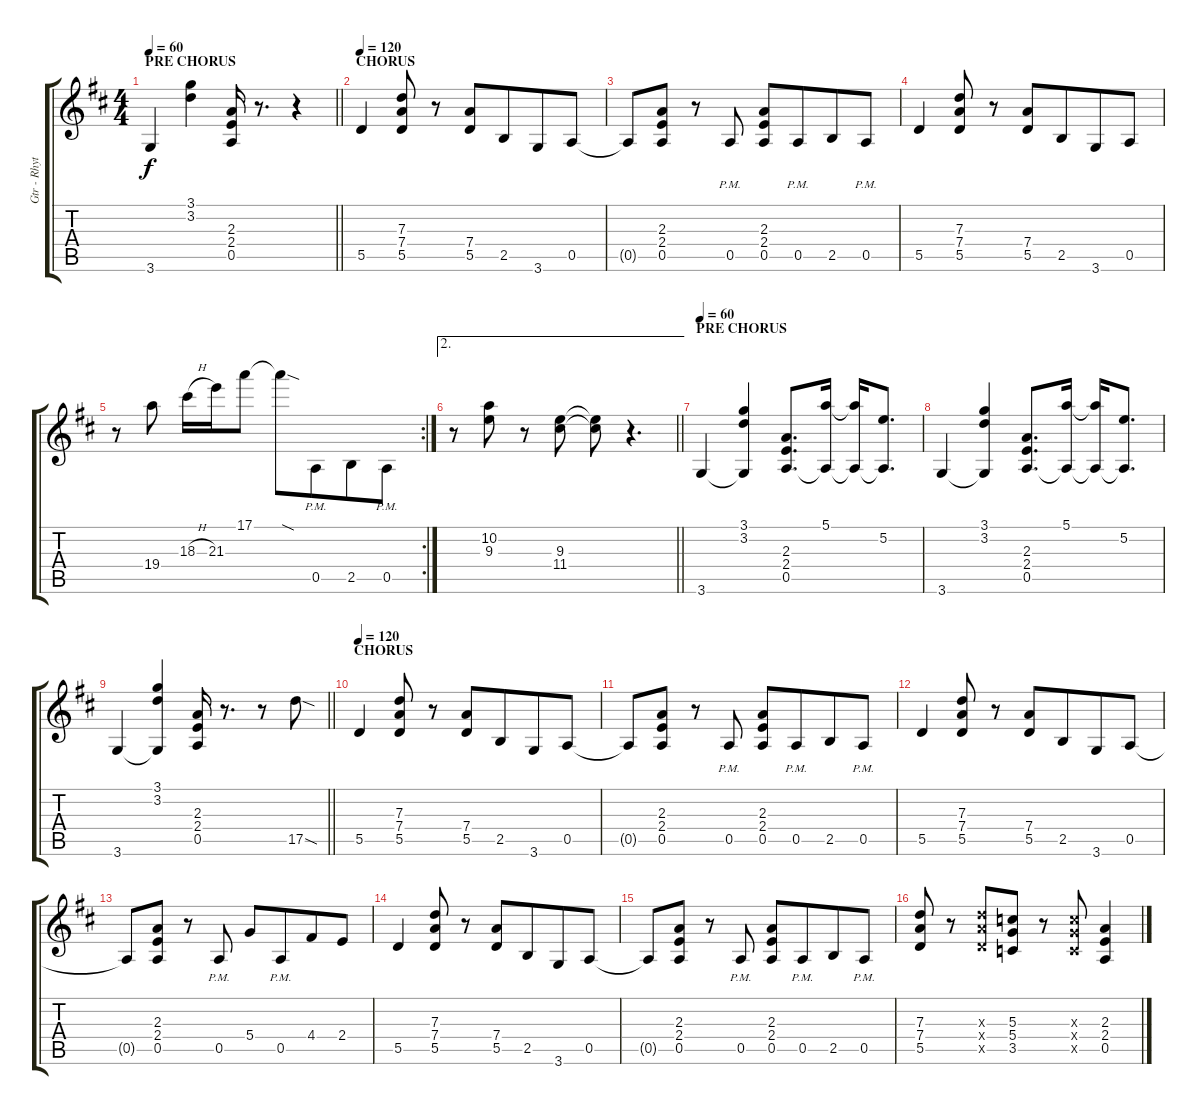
\track ("Gtr - Rhythm 2" "Gtr - Rhyt") {instrument overdrivenguitar}
\staff {score tabs}
\tuning (E4 B3 G3 D3 A2 E2) {hide}
\ts (4 4)
\section ("" "PRE CHORUS")
\tempo 60
\clef g2
\barLineRight lightlight
\ks d
3.6.4{dy f} (3.1 3.2).4 (2.3 2.4 0.5).16 r.8{d} r.4 |
\section ("" "CHORUS")
\tempo 120
5.5.4 (7.3 7.4 5.5).8 r.8 (7.4 5.5).8 2.5.8{beam merge} 3.6.8 0.5.8 |
0.5{t}.8 (2.3 2.4 0.5).8 r.8 0.5{pm}.8 (2.3 2.4 0.5).8 0.5{pm}.8{beam merge} 2.5.8 0.5{pm}.8 |
5.5.4 (7.3 7.4 5.5).8 r.8 (7.4 5.5).8 2.5.8{beam merge} 3.6.8 0.5.8 |
\rc 2
r.8 19.4.8 18.3{h}.16 21.3.16 17.1.8 17.1{sod t}.8 0.5{pm}.8{beam merge} 2.5.8 0.5{pm}.8 |
\ae 2
\barLineRight lightlight
r.8 (10.2 9.3).8 r.8 (9.3 11.4).8 (9.3{t} 11.4{t}).8 r.4{d} |
\section ("" "PRE CHORUS")
\tempo 60
3.6.4 (3.1 3.2 3.6{t}).4 (2.3 2.4 0.5).8{d} (5.1 0.5{t}).16 (5.1{t} 0.5{t}).16 (5.2 0.5{t}).8{d} |
3.6.4 (3.1 3.2 3.6{t}).4 (2.3 2.4 0.5).8{d} (5.1 0.5{t}).16 (5.1{t} 0.5{t}).16 (5.2 0.5{t}).8{d} |
\barLineRight lightlight
3.6.4 (3.1 3.2 3.6{t}).4 (2.3 2.4 0.5).16 r.8{d} r.8 17.5{sod}.8 |
\section ("" "CHORUS")
\tempo 120
5.5.4 (7.3 7.4 5.5).8 r.8 (7.4 5.5).8 2.5.8{beam merge} 3.6.8 0.5.8 |
0.5{t}.8 (2.3 2.4 0.5).8 r.8 0.5{pm}.8 (2.3 2.4 0.5).8 0.5{pm}.8{beam merge} 2.5.8 0.5{pm}.8 |
5.5.4 (7.3 7.4 5.5).8 r.8 (7.4 5.5).8 2.5.8{beam merge} 3.6.8 0.5.8 |
0.5{t}.8 (2.3 2.4 0.5).8 r.8 0.5{pm}.8 5.4.8 0.5{pm}.8{beam merge} 4.4.8 2.4.8 |
5.5.4 (7.3 7.4 5.5).8 r.8 (7.4 5.5).8 2.5.8{beam merge} 3.6.8 0.5.8 |
0.5{t}.8 (2.3 2.4 0.5).8 r.8 0.5{pm}.8 (2.3 2.4 0.5).8 0.5{pm}.8{beam merge} 2.5.8 0.5{pm}.8 |
(7.3 7.4 5.5).8 r.8 (7.3{x} 7.4{x} 5.5{x}).8 (5.3 5.4 3.5).8 r.8 (5.3{x} 5.4{x} 3.5{x}).8 (2.3 2.4 0.5).4
